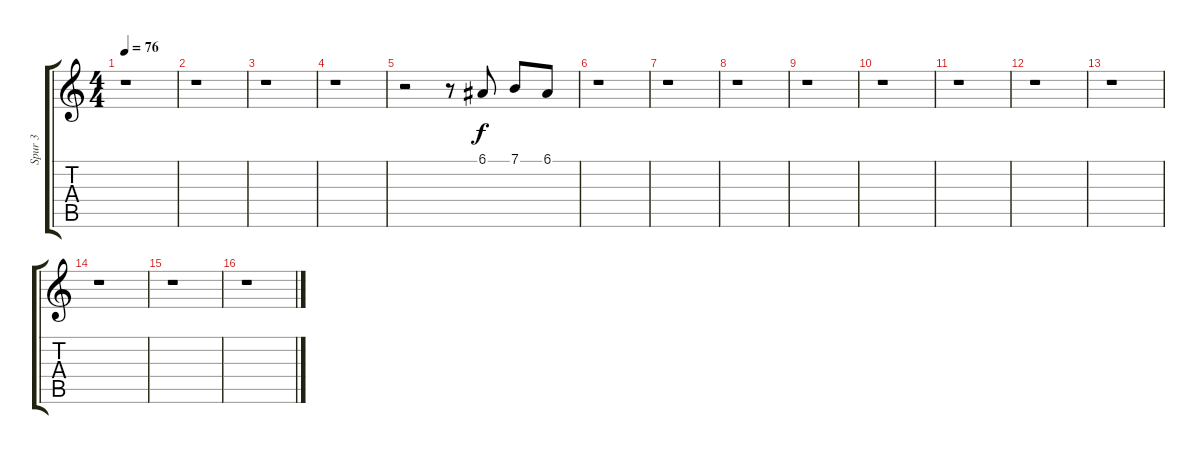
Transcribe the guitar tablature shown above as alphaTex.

\track ("Spur 3" "Spur 3") {instrument flute}
\staff {score tabs}
\tuning (E4 B3 G3 D3 A2 E2) {hide}
\ts (4 4)
\tempo 76
\clef g2
\ks c
r.1{dy f} |
r.1 |
r.1 |
r.1 |
r.2 r.8 6.1.8 7.1.8 6.1.8 |
r.1 |
r.1 |
r.1 |
r.1 |
r.1 |
r.1 |
r.1 |
r.1 |
r.1 |
r.1 |
r.1
